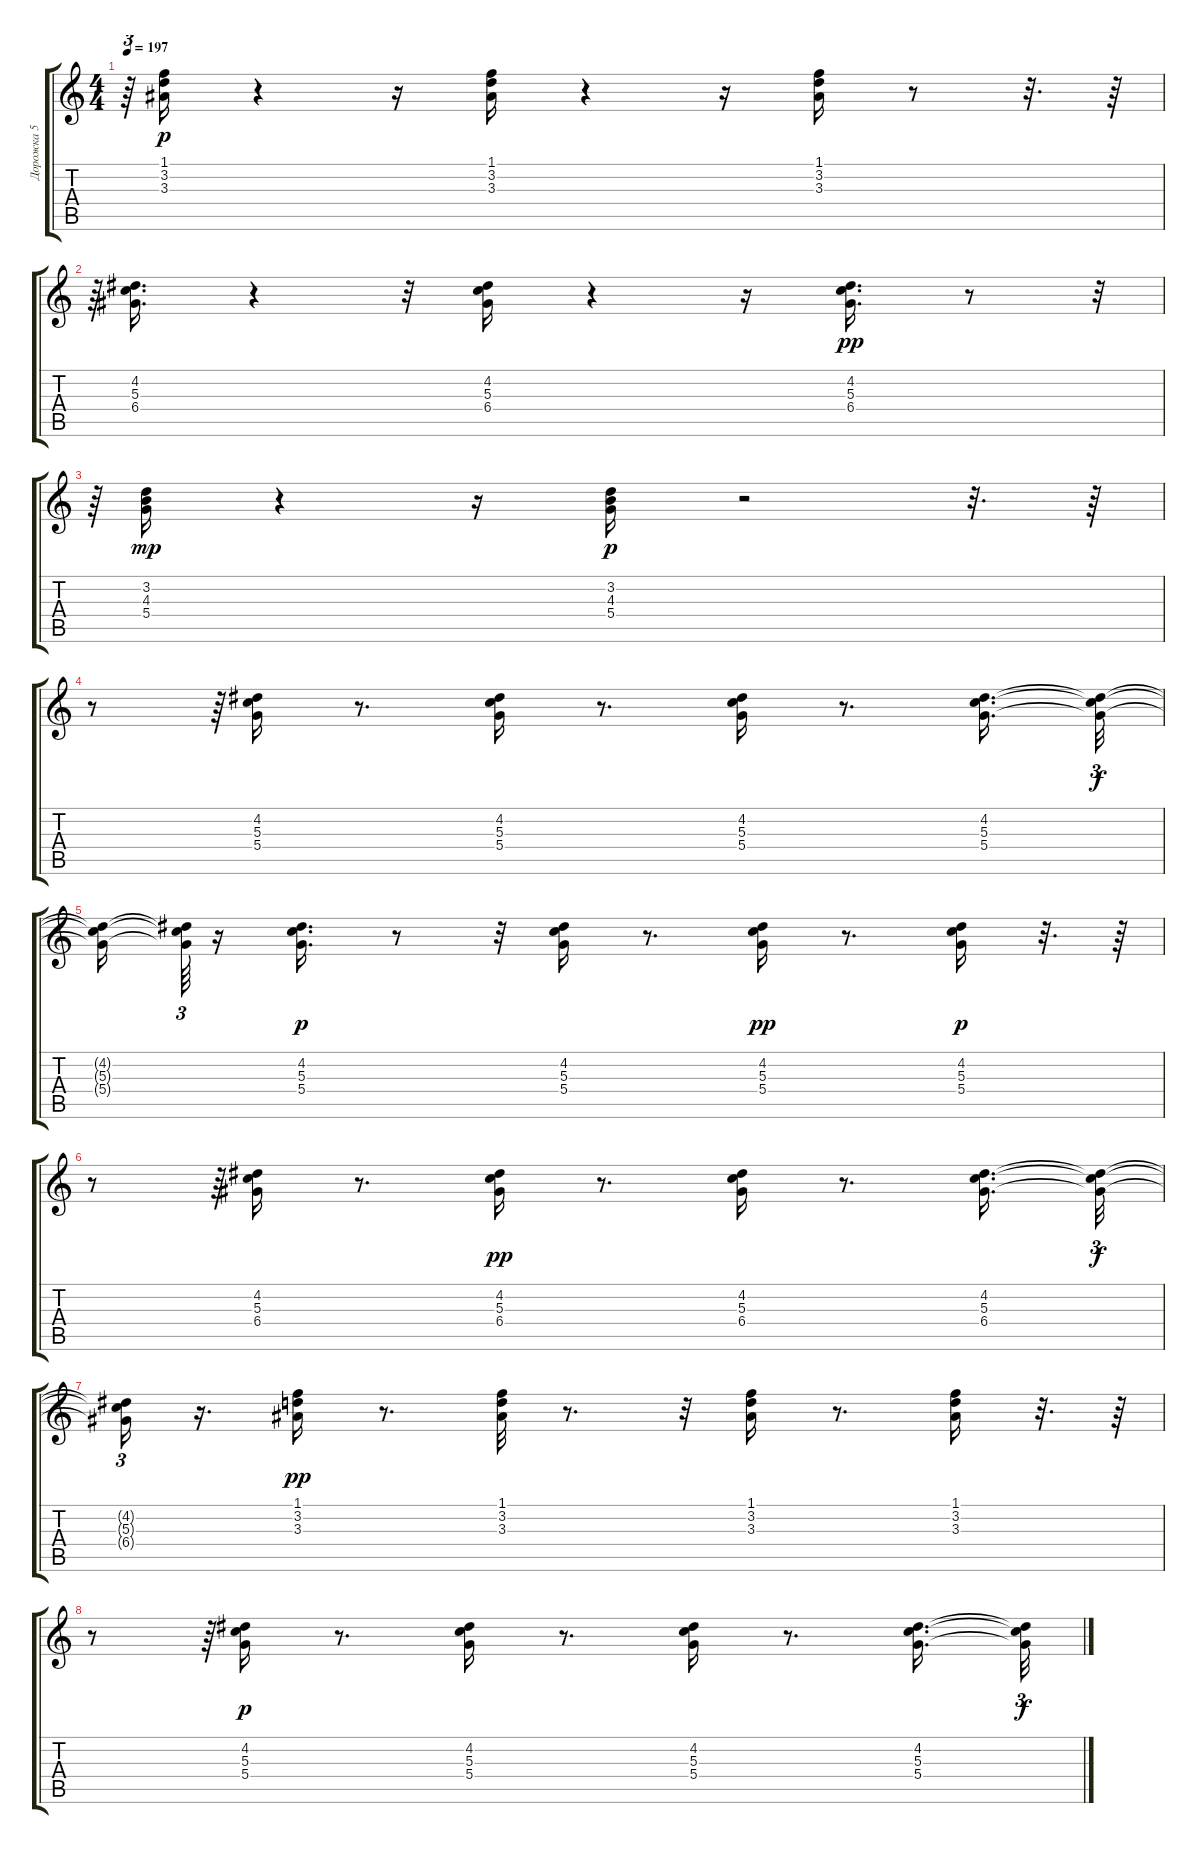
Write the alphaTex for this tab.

\track ("Дорожка 5" "Дорожка 5") {instrument electricguitarclean}
\staff {score tabs}
\tuning (E4 B3 G3 D3 A2 E2) {hide}
\ts (4 4)
\tempo 197
\clef g2
\ks c
r.64{tu (3 2) dy p} (1.1 3.2 3.3).16 r.4 r.16 (1.1 3.2 3.3).16 r.4 r.16 (1.1 3.2 3.3).16 r.8 r.32{d} r.64 |
r.64{tu (3 2)} (4.2 5.3 6.4).16{d} r.4 r.32 (4.2 5.3 6.4).16 r.4 r.16 (4.2 5.3 6.4).16{d dy pp} r.8 r.32{tu (3 2)} |
r.64{tu (3 2)} (3.2 4.3 5.4).16{dy mp} r.4 r.16 (3.2 4.3 5.4).16{dy p} r.2 r.32{d} r.64 |
r.8 r.64{tu (3 2)} (4.2 5.3 5.4).16 r.8{d} (4.2 5.3 5.4).16 r.8{d} (4.2 5.3 5.4).16 r.8{d} (4.2 5.3 5.4).16{d} (4.2{t} 5.3{t} 5.4{t}).32{tu (3 2) dy f} |
(4.2{t} 5.3{t} 5.4{t}).16 (4.2{t} 5.3{t} 5.4{t}).64{tu (3 2)} r.16 (4.2 5.3 5.4).16{d dy p} r.8 r.32 (4.2 5.3 5.4).16 r.8{d} (4.2 5.3 5.4).16{dy pp} r.8{d} (4.2 5.3 5.4).16{dy p} r.32{d} r.64 |
r.8 r.64{tu (3 2)} (4.2 5.3 6.4).16 r.8{d} (4.2 5.3 6.4).16{dy pp} r.8{d} (4.2 5.3 6.4).16 r.8{d} (4.2 5.3 6.4).16{d} (4.2{t} 5.3{t} 6.4{t}).32{tu (3 2) dy f} |
(4.2{t} 5.3{t} 6.4{t}).16{tu (3 2)} r.16{d} (1.1 3.2 3.3).16{dy pp} r.8{d} (1.1 3.2 3.3).32 r.8{d} r.32 (1.1 3.2 3.3).16 r.8{d} (1.1 3.2 3.3).16 r.32{d} r.64 |
r.8 r.64{tu (3 2)} (4.2 5.3 5.4).16{dy p} r.8{d} (4.2 5.3 5.4).16 r.8{d} (4.2 5.3 5.4).16 r.8{d} (4.2 5.3 5.4).16{d} (4.2{t} 5.3{t} 5.4{t}).32{tu (3 2) dy f}
